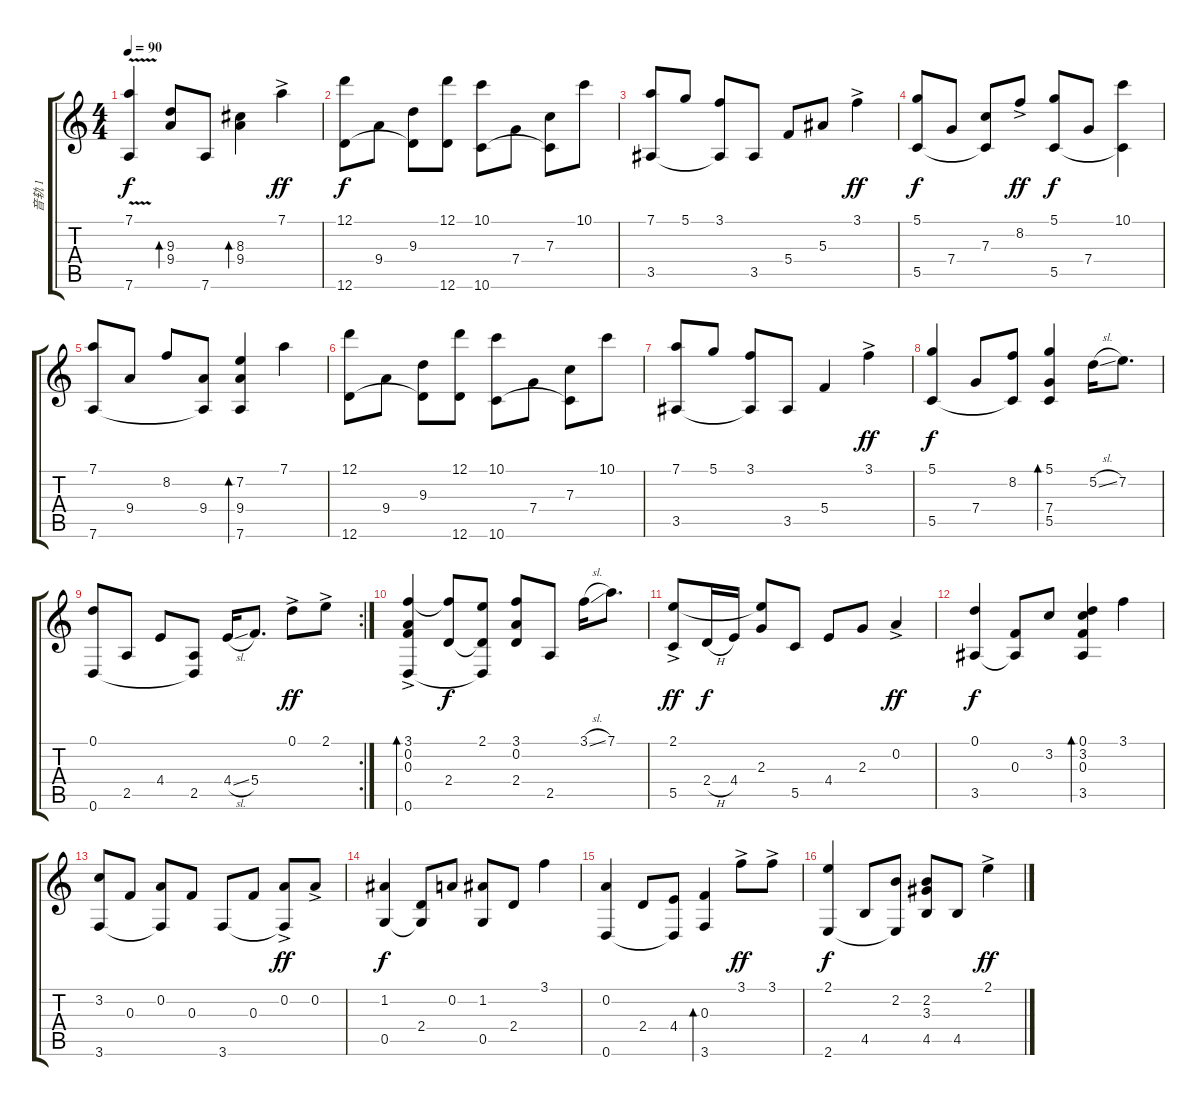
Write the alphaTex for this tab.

\track ("音轨 1" "音轨 1") {instrument acousticguitarsteel}
\staff {score tabs}
\tuning (D4 A3 F3 C3 G2 D2) {hide}
\ts (4 4)
\tempo 90
\clef g2
\ks c
(7.1 7.6{v}).4{dy f} (9.3 9.4).8{bd 480} 7.6.8 (8.3 9.4).4{bd 480} 7.1{ac}.4{dy ff} |
(12.1 12.6).8{dy f} 9.4.8 (9.3 12.6{t}).8 (12.1 12.6).8 (10.1 10.6).8 7.4.8 (7.3 10.6{t}).8 10.1.8 |
(7.1 3.5).8 5.1.8 (3.1 3.5{t}).8 3.5.8 5.4.8 5.3.8 3.1{ac}.4{dy ff} |
(5.1 5.5).8{dy f} 7.4.8 (7.3 5.5{t}).8 8.2{ac}.8{dy ff} (5.1 5.5).8{dy f} 7.4.8 (10.1 5.5{t}).4 |
(7.1 7.6).8 9.4.8 8.2.8 (9.4 7.6{t}).8 (7.2 9.4 7.6).4{bd 480} 7.1.4 |
(12.1 12.6).8 9.4.8 (9.3 12.6{t}).8 (12.1 12.6).8 (10.1 10.6).8 7.4.8 (7.3 10.6{t}).8 10.1.8 |
(7.1 3.5).8 5.1.8 (3.1 3.5{t}).8 3.5.8 5.4.4 3.1{ac}.4{dy ff} |
(5.1 5.5).4{dy f} 7.4.8 (8.2 5.5{t}).8 (5.1 7.4 5.5).4{bd 480} 5.2{sl}.16 7.2.8{d} |
\rc 2
(0.1 0.6).8 2.5.8 4.4.8 (2.5 0.6{t}).8 4.4{sl}.16 5.4.8{d} 0.1{ac}.8{dy ff} 2.1{ac}.8 |
(3.1{ac} 0.2 0.3 0.6).4{bd 240} (3.1{t} 2.4).8{dy f} (2.1 2.4{t} 0.6{t}).8 (3.1 0.2 2.4).8 2.5.8 3.1{sl}.16 7.1.8{d} |
(2.1{ac} 5.5).8{dy ff} 2.4{h}.16{dy f} 4.4.16 (2.1{t} 2.3).8 5.5.8 4.4.8 2.3.8 0.2{ac}.4{dy ff} |
(0.1 3.5).4{dy f} (0.3 3.5{t}).8 3.2.8 (0.1 3.2 0.3 3.5).4{bd 240} 3.1.4 |
(3.2 3.6).8 0.3.8 (0.2 3.6{t}).8 0.3.8 3.6.8 0.3.8 (0.2{ac} 3.6{t}).8{dy ff} 0.2{ac}.8 |
(1.2 0.5).4{dy f} (2.4 0.5{t}).8 0.2.8 (1.2 0.5).8 2.4.8 3.1.4 |
(0.2 0.6).4 2.4.8 (4.4 0.6{t}).8 (0.3 3.6).4{bd 240} 3.1{ac}.8{dy ff} 3.1{ac}.8 |
(2.1 2.6).4{dy f} 4.5.8 (2.2 2.6{t}).8 (2.2 3.3 4.5).8 4.5.8 2.1{ac}.4{dy ff}
